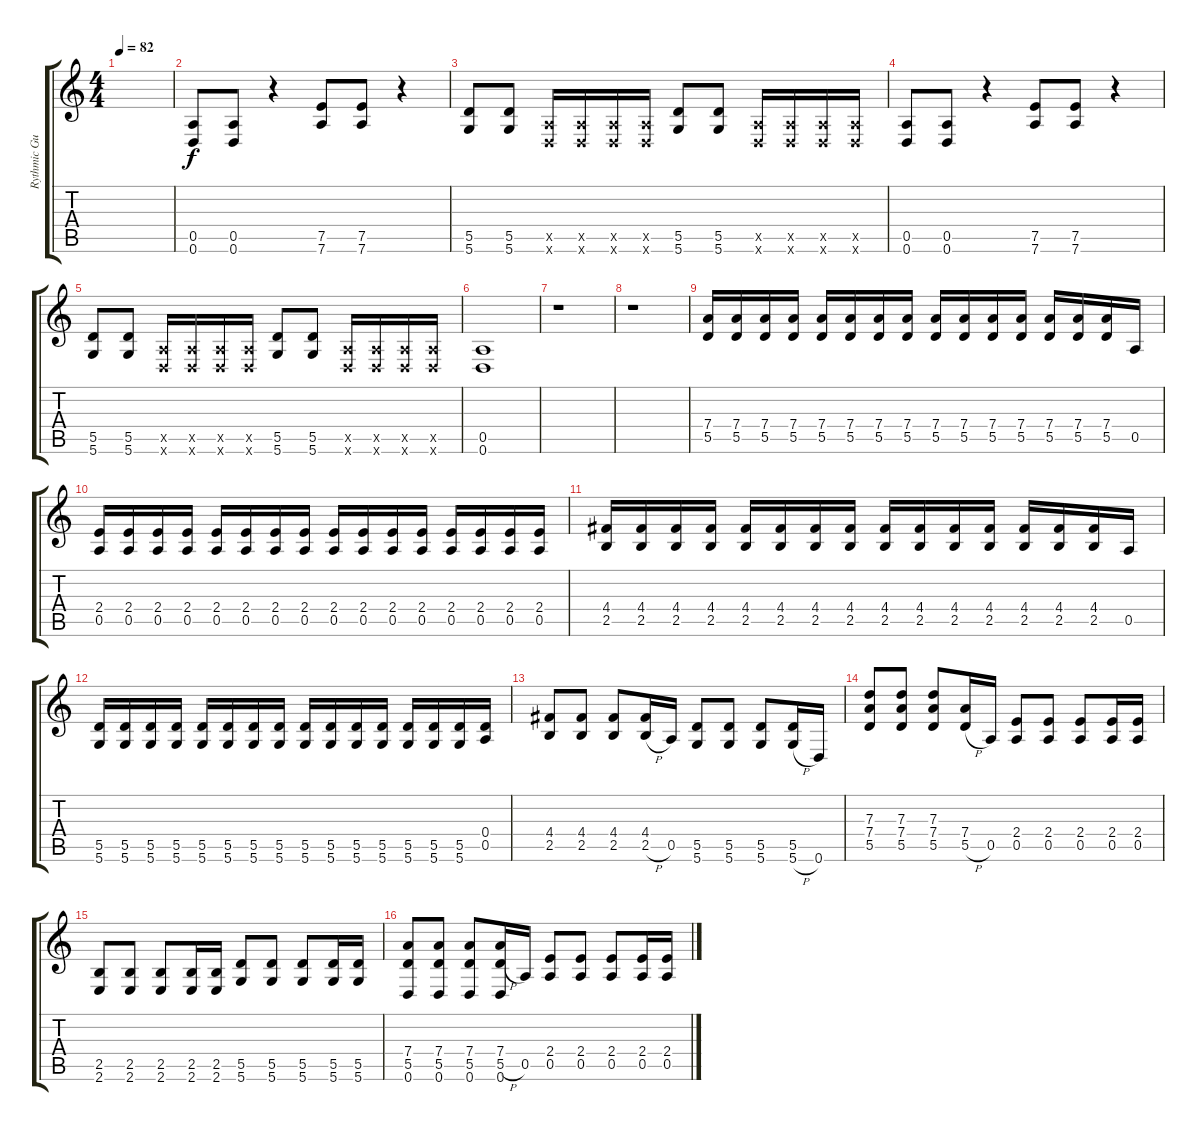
\track ("Rythmic Guitar" "Rythmic Gu") {instrument distortionguitar}
\staff {score tabs}
\tuning (E4 B3 G3 D3 A2 D2) {hide}
\ts (4 4)
\tempo 82
\clef g2
\ks c
|
(0.5 0.6).8 (0.5 0.6).8 r.4 (7.5 7.6).8 (7.5 7.6).8 r.4 |
(5.5 5.6).8 (5.5 5.6).8 (0.5{x} 0.6{x}).16 (0.5{x} 0.6{x}).16 (0.5{x} 0.6{x}).16 (0.5{x} 0.6{x}).16 (5.5 5.6).8 (5.5 5.6).8 (0.5{x} 0.6{x}).16 (0.5{x} 0.6{x}).16 (0.5{x} 0.6{x}).16 (0.5{x} 0.6{x}).16 |
(0.5 0.6).8 (0.5 0.6).8 r.4 (7.5 7.6).8 (7.5 7.6).8 r.4 |
(5.5 5.6).8 (5.5 5.6).8 (0.5{x} 0.6{x}).16 (0.5{x} 0.6{x}).16 (0.5{x} 0.6{x}).16 (0.5{x} 0.6{x}).16 (5.5 5.6).8 (5.5 5.6).8 (0.5{x} 0.6{x}).16 (0.5{x} 0.6{x}).16 (0.5{x} 0.6{x}).16 (0.5{x} 0.6{x}).16 |
(0.5 0.6).1{volume 5} |
r.1 |
r.1 |
(7.4 5.5).16{volume 12} (7.4 5.5).16 (7.4 5.5).16 (7.4 5.5).16 (7.4 5.5).16 (7.4 5.5).16 (7.4 5.5).16 (7.4 5.5).16 (7.4 5.5).16 (7.4 5.5).16 (7.4 5.5).16 (7.4 5.5).16 (7.4 5.5).16 (7.4 5.5).16 (7.4 5.5).16 0.5.16 |
(2.4 0.5).16 (2.4 0.5).16 (2.4 0.5).16 (2.4 0.5).16 (2.4 0.5).16 (2.4 0.5).16 (2.4 0.5).16 (2.4 0.5).16 (2.4 0.5).16 (2.4 0.5).16 (2.4 0.5).16 (2.4 0.5).16 (2.4 0.5).16 (2.4 0.5).16 (2.4 0.5).16 (2.4 0.5).16 |
(4.4 2.5).16 (4.4 2.5).16 (4.4 2.5).16 (4.4 2.5).16 (4.4 2.5).16 (4.4 2.5).16 (4.4 2.5).16 (4.4 2.5).16 (4.4 2.5).16 (4.4 2.5).16 (4.4 2.5).16 (4.4 2.5).16 (4.4 2.5).16 (4.4 2.5).16 (4.4 2.5).16 0.5.16 |
(5.5 5.6).16 (5.5 5.6).16 (5.5 5.6).16 (5.5 5.6).16 (5.5 5.6).16 (5.5 5.6).16 (5.5 5.6).16 (5.5 5.6).16 (5.5 5.6).16 (5.5 5.6).16 (5.5 5.6).16 (5.5 5.6).16 (5.5 5.6).16 (5.5 5.6).16 (5.5 5.6).16 (0.4 0.5).16 |
(4.4 2.5).8 (4.4 2.5).8 (4.4 2.5).8 (4.4 2.5{h}).16 0.5.16 (5.5 5.6).8 (5.5 5.6).8 (5.5 5.6).8 (5.5 5.6{h}).16 0.6.16 |
(7.3 7.4 5.5).8 (7.3 7.4 5.5).8 (7.3 7.4 5.5).8 (7.4 5.5{h}).16 0.5.16 (2.4 0.5).8 (2.4 0.5).8 (2.4 0.5).8 (2.4 0.5).16 (2.4 0.5).16 |
(2.5 2.6).8 (2.5 2.6).8 (2.5 2.6).8 (2.5 2.6).16 (2.5 2.6).16 (5.5 5.6).8 (5.5 5.6).8 (5.5 5.6).8 (5.5 5.6).16 (5.5 5.6).16 |
(7.4 5.5 0.6).8 (7.4 5.5 0.6).8 (7.4 5.5 0.6).8 (7.4 5.5{h} 0.6).16 0.5.16 (2.4 0.5).8 (2.4 0.5).8 (2.4 0.5).8 (2.4 0.5).16 (2.4 0.5).16
